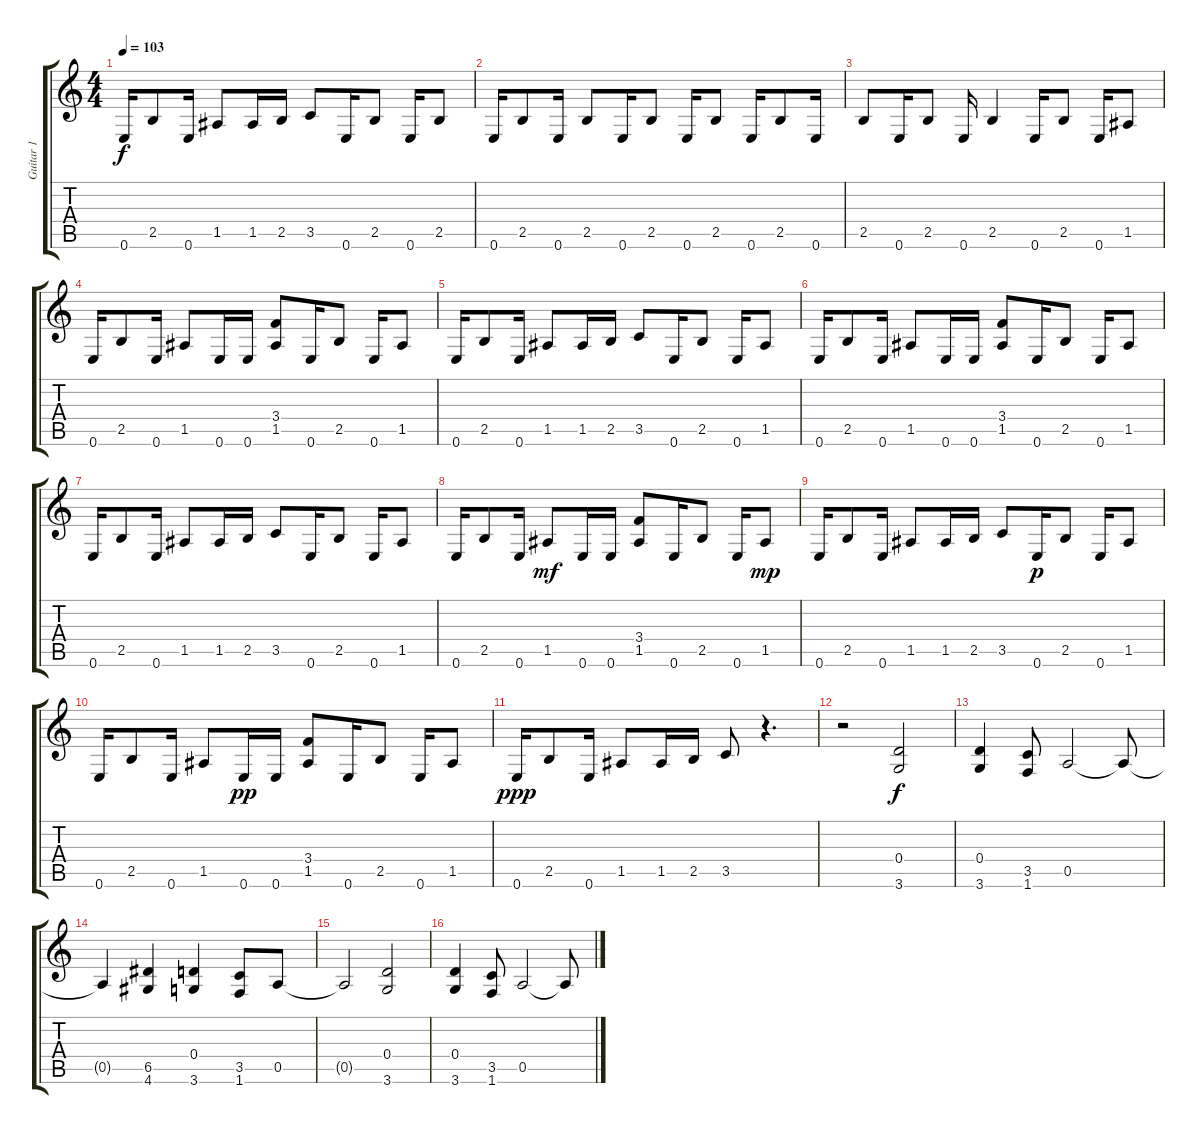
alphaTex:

\track ("Guitar 1" "Guitar 1") {instrument distortionguitar}
\staff {score tabs}
\tuning (E4 B3 G3 D3 A2 E2) {hide}
\ts (4 4)
\tempo 103
\clef g2
\ks c
0.6.16{dy f} 2.5.8 0.6.16 1.5.8 1.5.16 2.5.16 3.5.8 0.6.16 2.5.8 0.6.16 2.5.8 |
0.6.16 2.5.8 0.6.16 2.5.8 0.6.16 2.5.8 0.6.16 2.5.8 0.6.16 2.5.8 0.6.16 |
2.5.8 0.6.16 2.5.8 0.6.16 2.5.4 0.6.16 2.5.8 0.6.16 1.5.8 |
0.6.16 2.5.8 0.6.16 1.5.8 0.6.16 0.6.16 (3.4 1.5).8 0.6.16 2.5.8 0.6.16 1.5.8 |
0.6.16 2.5.8 0.6.16 1.5.8 1.5.16 2.5.16 3.5.8 0.6.16 2.5.8 0.6.16 1.5.8 |
0.6.16 2.5.8 0.6.16 1.5.8 0.6.16 0.6.16 (3.4 1.5).8 0.6.16 2.5.8 0.6.16 1.5.8 |
0.6.16 2.5.8 0.6.16 1.5.8 1.5.16 2.5.16 3.5.8 0.6.16 2.5.8 0.6.16 1.5.8 |
0.6.16 2.5.8 0.6.16 1.5.8{dy mf} 0.6.16 0.6.16 (3.4 1.5).8 0.6.16 2.5.8 0.6.16 1.5.8{dy mp} |
0.6.16 2.5.8 0.6.16 1.5.8 1.5.16 2.5.16 3.5.8 0.6.16{dy p} 2.5.8 0.6.16 1.5.8 |
0.6.16 2.5.8 0.6.16 1.5.8 0.6.16{dy pp} 0.6.16 (3.4 1.5).8 0.6.16 2.5.8 0.6.16 1.5.8 |
0.6.16{dy ppp} 2.5.8 0.6.16 1.5.8 1.5.16 2.5.16 3.5.8 r.4{d} |
r.2 (0.4 3.6).2{dy f} |
(0.4 3.6).4 (3.5 1.6).8 0.5.2 0.5{t}.8 |
0.5{t}.4 (6.5 4.6).4 (0.4 3.6).4 (3.5 1.6).8 0.5.8 |
0.5{t}.2 (0.4 3.6).2 |
(0.4 3.6).4 (3.5 1.6).8 0.5.2 0.5{t}.8
